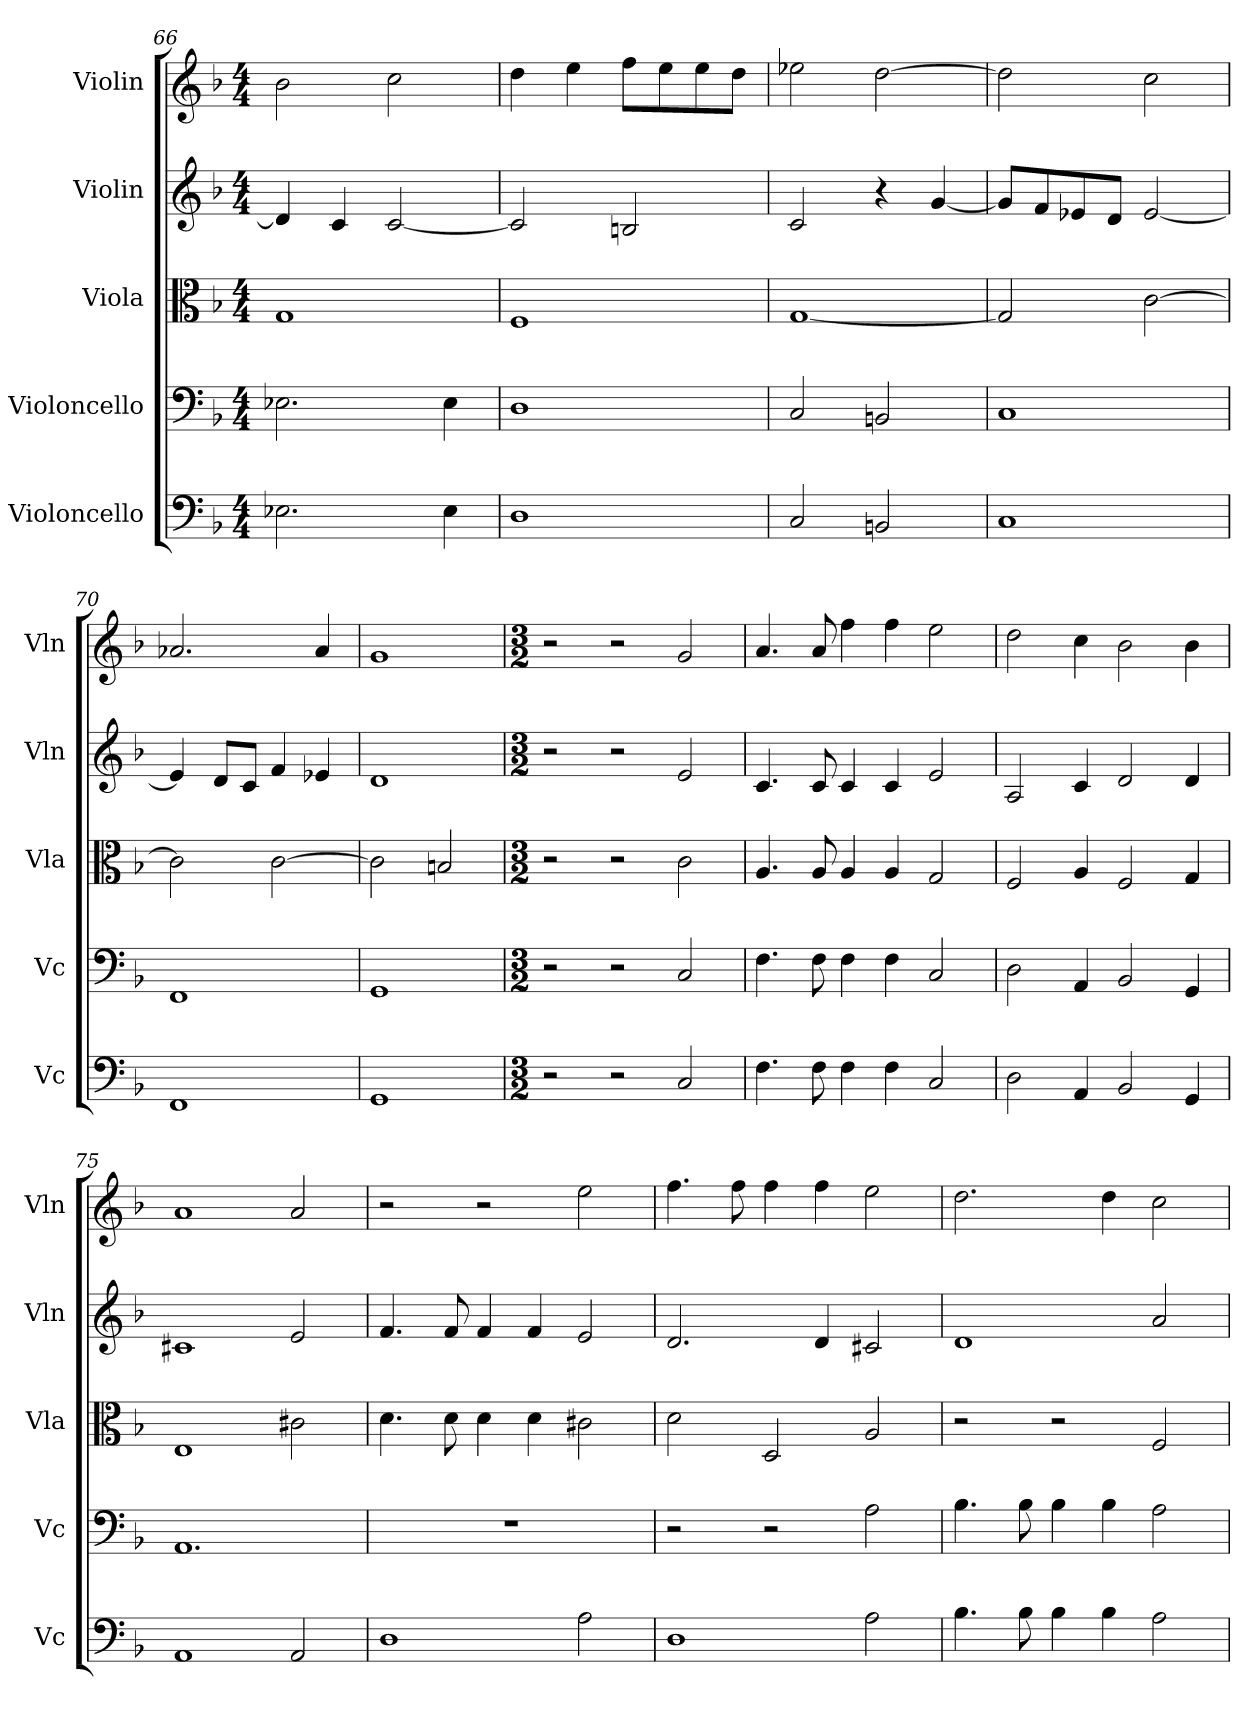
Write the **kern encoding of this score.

**kern	**kern	**kern	**kern	**kern
*part5	*part4	*part3	*part2	*part1
*staff5	*staff4	*staff3	*staff2	*staff1
*I"Violoncello	*I"Violoncello	*I"Viola	*I"Violin	*I"Violin
*I'Vc	*I'Vc	*I'Vla	*I'Vln	*I'Vln
*clefF4	*clefF4	*clefC3	*clefG2	*clefG2
*k[b-]	*k[b-]	*k[b-]	*k[b-]	*k[b-]
*M4/4	*M4/4	*M4/4	*M4/4	*M4/4
=66	=66	=66	=66	=66
2.E-X\	2.E-X\	1G	4d/]	2b-\
.	.	.	4c/	.
.	.	.	[2c/	2cc\
4E-\	4E-\	.	.	.
=67	=67	=67	=67	=67
1D	1D	1F	2c/]	4dd\
.	.	.	.	4ee\
.	.	.	2Bn/	8ff\L
.	.	.	.	8ee\
.	.	.	.	8ee\
.	.	.	.	8dd\J
=68	=68	=68	=68	=68
2C/	2C/	[1G	2c/	2ee-X\
2BBn/	2BBn/	.	4r	[2dd\
.	.	.	[4g/	.
=69	=69	=69	=69	=69
1C	1C	2G/]	8g/L]	2dd\]
.	.	.	8f/	.
.	.	.	8e-X/	.
.	.	.	8d/J	.
.	.	[2c\	[2e-/	2cc\
=70	=70	=70	=70	=70
1FF	1FF	2c\]	4e-/]	2.a-X/
.	.	.	8d/L	.
.	.	.	8c/J	.
.	.	[2c\	4f/	.
.	.	.	4e-X/	4a-/
=71	=71	=71	=71	=71
1GG	1GG	2c\]	1d	1g
.	.	2Bn/	.	.
=72	=72	=72	=72	=72
*M3/2	*M3/2	*M3/2	*M3/2	*M3/2
2r	2r	2r	2r	2r
2r	2r	2r	2r	2r
2C/	2C/	2c\	2e/	2g/
=73	=73	=73	=73	=73
4.F\	4.F\	4.A/	4.c/	4.a/
8F\	8F\	8A/	8c/	8a/
4F\	4F\	4A/	4c/	4ff\
4F\	4F\	4A/	4c/	4ff\
2C/	2C/	2G/	2e/	2ee\
=74	=74	=74	=74	=74
2D\	2D\	2F/	2A/	2dd\
4AA/	4AA/	4A/	4c/	4cc\
2BB-/	2BB-/	2F/	2d/	2b-\
4GG/	4GG/	4G/	4d/	4b-\
=75	=75	=75	=75	=75
1AA	1.AA	1E	1c#X	1a
2AA/	.	2c#X\	2e/	2a/
=76	=76	=76	=76	=76
1D	1.r	4.d\	4.f/	2r
.	.	8d\	8f/	.
.	.	4d\	4f/	2r
.	.	4d\	4f/	.
2A\	.	2c#X\	2e/	2ee\
=77	=77	=77	=77	=77
1D	2r	2d\	2.d/	4.ff\
.	.	.	.	8ff\
.	2r	2D/	.	4ff\
.	.	.	4d/	4ff\
2A\	2A\	2A/	2c#X/	2ee\
=78	=78	=78	=78	=78
4.B-\	4.B-\	2r	1d	2.dd\
8B-\	8B-\	.	.	.
4B-\	4B-\	2r	.	.
4B-\	4B-\	.	.	4dd\
2A\	2A\	2F/	2a/	2cc\
=	=	=	=	=
*-	*-	*-	*-	*-
